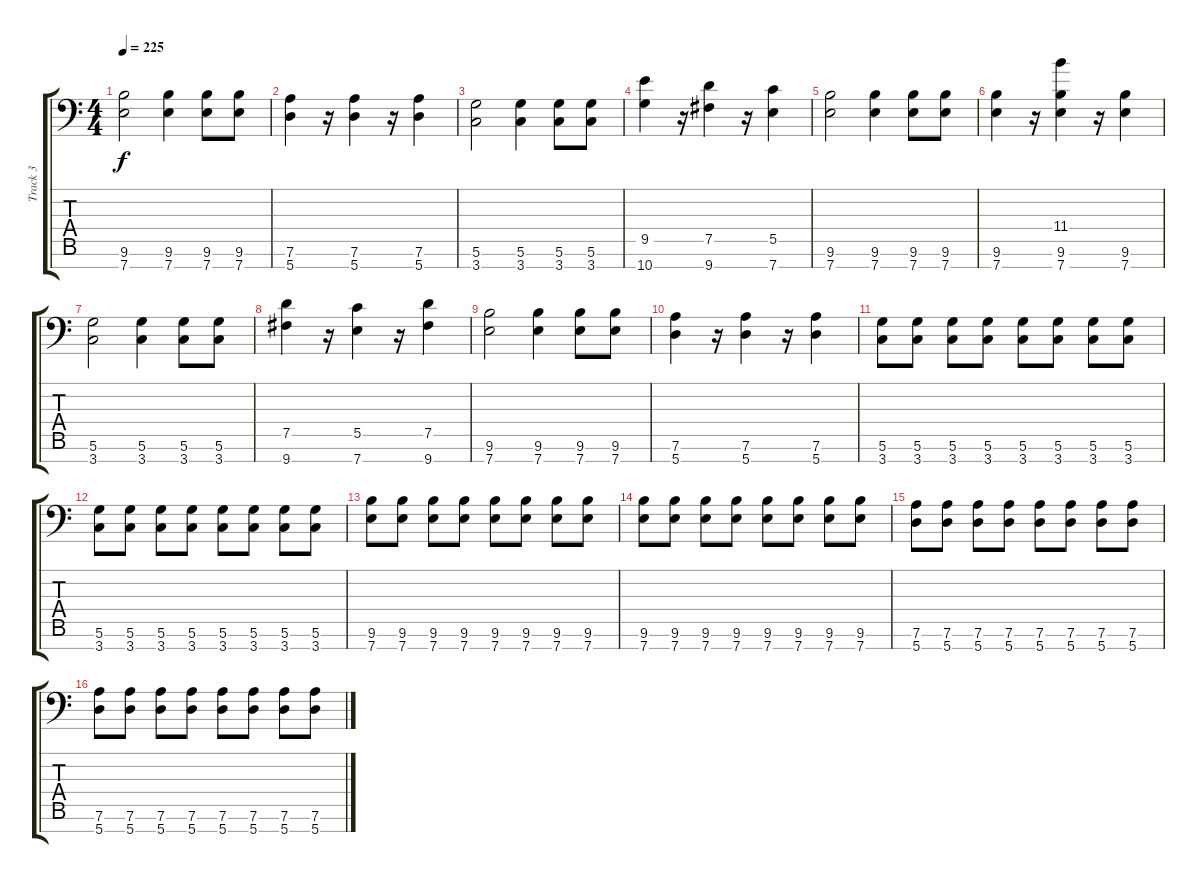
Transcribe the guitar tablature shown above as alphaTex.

\track ("Track 3" "Track 3") {instrument distortionguitar}
\staff {score tabs}
\tuning (D4 A3 F3 C3 G2 D2 A1) {hide}
\ts (4 4)
\tempo 225
\clef f4
\ks c
(9.6 7.7).2{dy f} (9.6 7.7).4 (9.6 7.7).8 (9.6 7.7).8 |
(7.6 5.7).4 r.16 (7.6 5.7).4 r.16 (7.6 5.7).4 |
(5.6 3.7).2 (5.6 3.7).4 (5.6 3.7).8 (5.6 3.7).8 |
(9.5 10.7).4 r.16 (7.5 9.7).4 r.16 (5.5 7.7).4 |
(9.6 7.7).2 (9.6 7.7).4 (9.6 7.7).8 (9.6 7.7).8 |
(9.6 7.7).4 r.16 (11.4 9.6 7.7).4 r.16 (9.6 7.7).4 |
(5.6 3.7).2 (5.6 3.7).4 (5.6 3.7).8 (5.6 3.7).8 |
(7.5 9.7).4 r.16 (5.5 7.7).4 r.16 (7.5 9.7).4 |
(9.6 7.7).2 (9.6 7.7).4 (9.6 7.7).8 (9.6 7.7).8 |
(7.6 5.7).4 r.16 (7.6 5.7).4 r.16 (7.6 5.7).4 |
(5.6 3.7).8 (5.6 3.7).8 (5.6 3.7).8 (5.6 3.7).8 (5.6 3.7).8 (5.6 3.7).8 (5.6 3.7).8 (5.6 3.7).8 |
(5.6 3.7).8 (5.6 3.7).8 (5.6 3.7).8 (5.6 3.7).8 (5.6 3.7).8 (5.6 3.7).8 (5.6 3.7).8 (5.6 3.7).8 |
(9.6 7.7).8 (9.6 7.7).8 (9.6 7.7).8 (9.6 7.7).8 (9.6 7.7).8 (9.6 7.7).8 (9.6 7.7).8 (9.6 7.7).8 |
(9.6 7.7).8 (9.6 7.7).8 (9.6 7.7).8 (9.6 7.7).8 (9.6 7.7).8 (9.6 7.7).8 (9.6 7.7).8 (9.6 7.7).8 |
(7.6 5.7).8 (7.6 5.7).8 (7.6 5.7).8 (7.6 5.7).8 (7.6 5.7).8 (7.6 5.7).8 (7.6 5.7).8 (7.6 5.7).8 |
(7.6 5.7).8 (7.6 5.7).8 (7.6 5.7).8 (7.6 5.7).8 (7.6 5.7).8 (7.6 5.7).8 (7.6 5.7).8 (7.6 5.7).8
